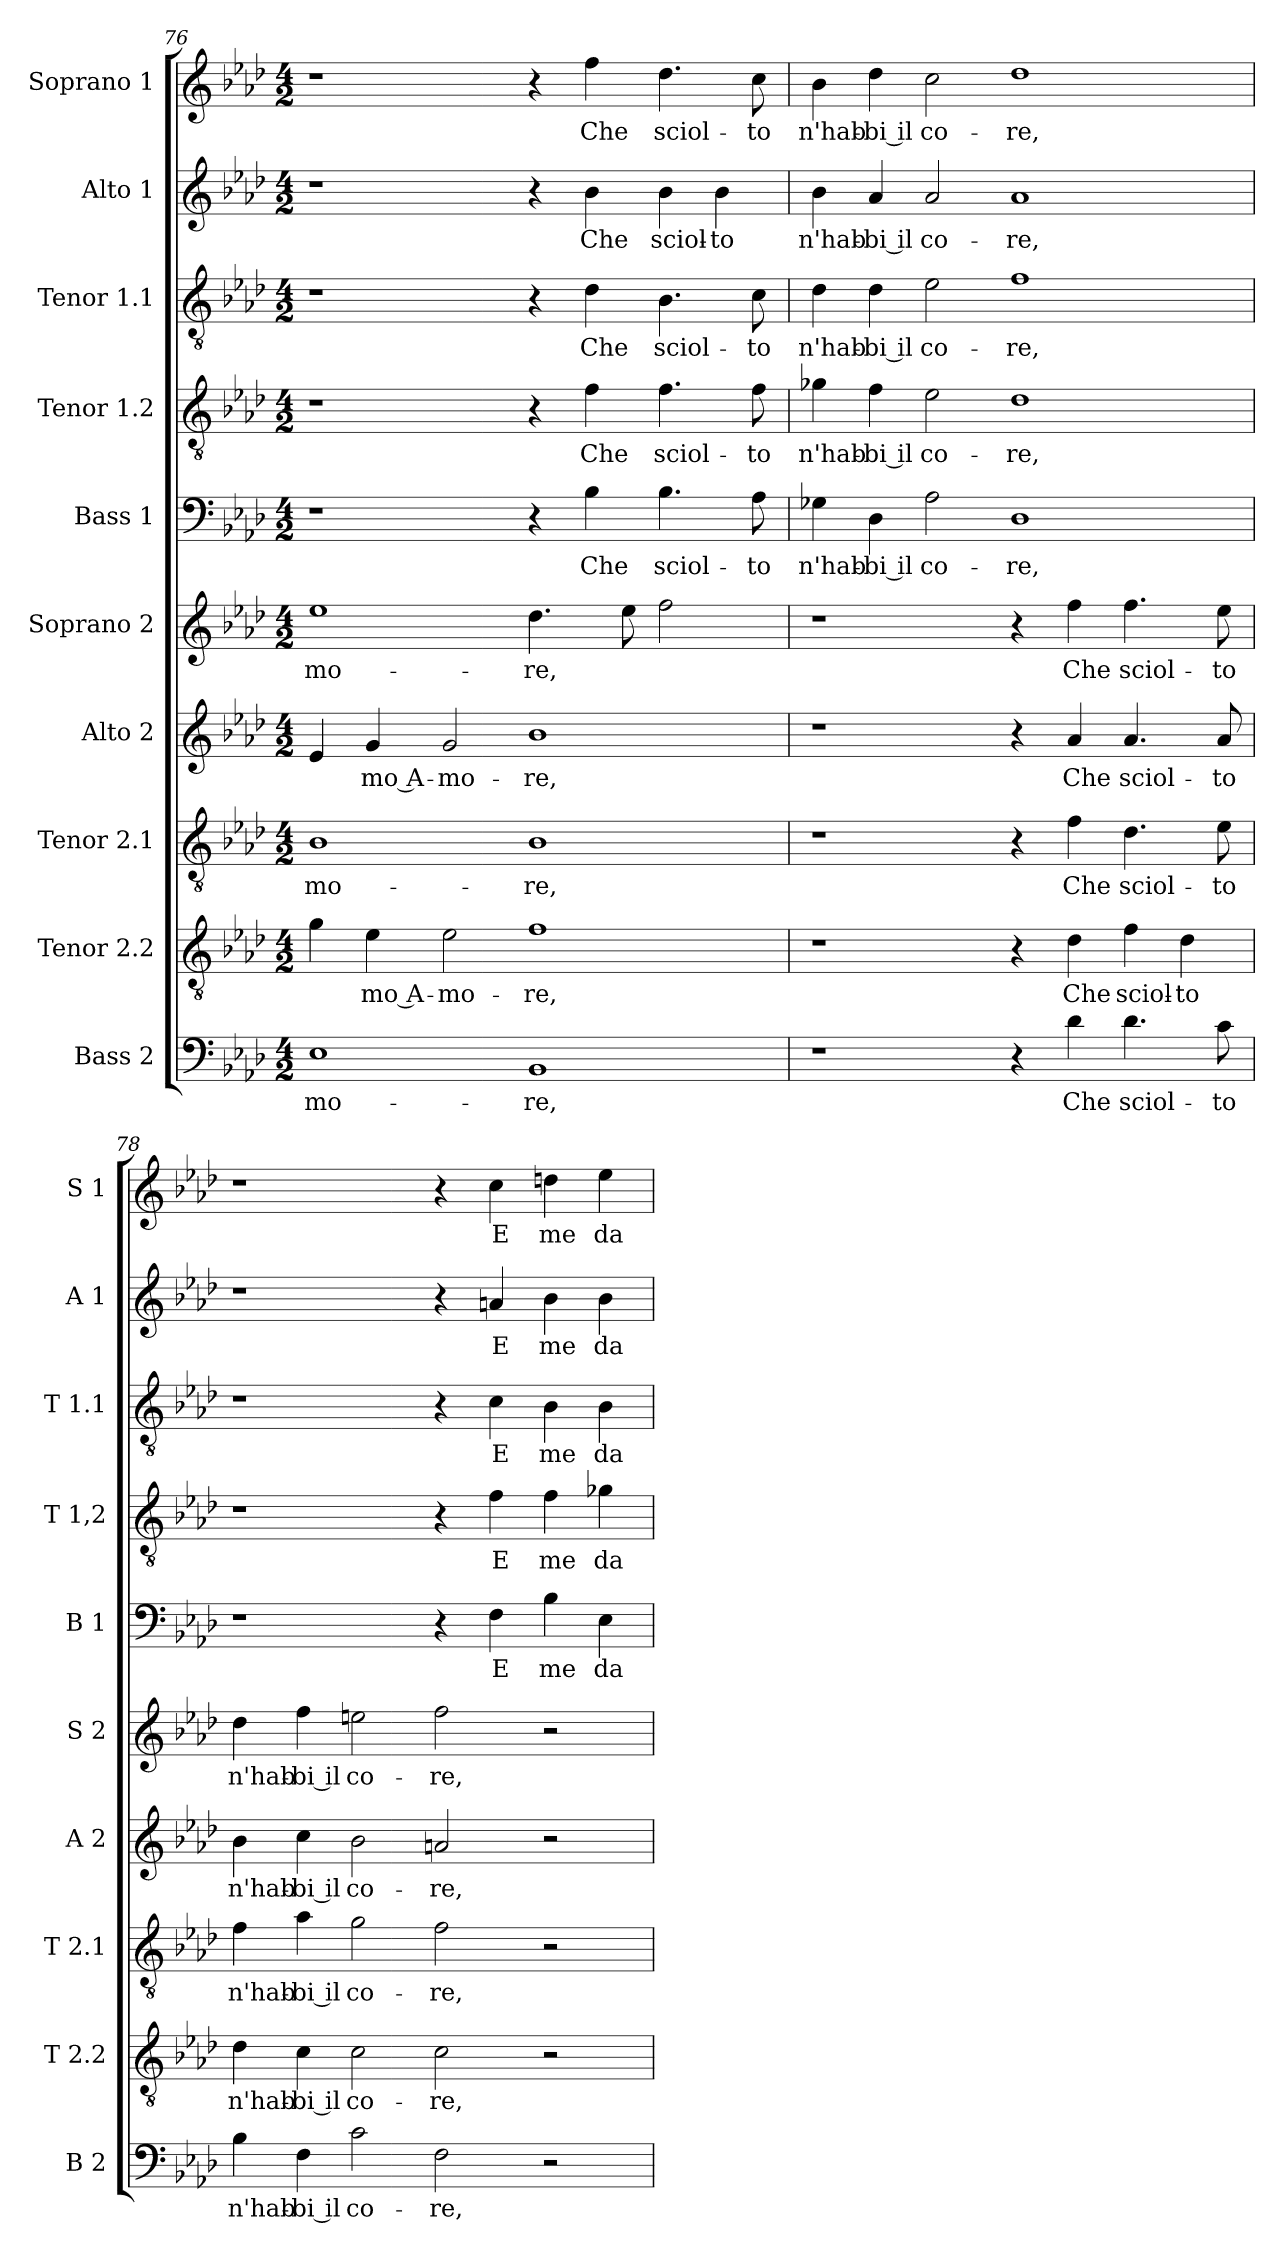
**kern	**text	**kern	**text	**kern	**text	**kern	**text	**kern	**text	**kern	**text	**kern	**text	**kern	**text	**kern	**text	**kern	**text
*part10	*part10	*part9	*part9	*part8	*part8	*part7	*part7	*part6	*part6	*part5	*part5	*part4	*part4	*part3	*part3	*part2	*part2	*part1	*part1
*staff10	*staff10	*staff9	*staff9	*staff8	*staff8	*staff7	*staff7	*staff6	*staff6	*staff5	*staff5	*staff4	*staff4	*staff3	*staff3	*staff2	*staff2	*staff1	*staff1
*I"Bass 2	*	*I"Tenor 2.2	*	*I"Tenor 2.1	*	*I"Alto 2	*	*I"Soprano 2	*	*I"Bass 1	*	*I"Tenor 1.2	*	*I"Tenor 1.1	*	*I"Alto 1	*	*I"Soprano 1	*
*I'B 2	*	*I'T 2.2	*	*I'T 2.1	*	*I'A 2	*	*I'S 2	*	*I'B 1	*	*I'T 1,2	*	*I'T 1.1	*	*I'A 1	*	*I'S 1	*
*clefF4	*	*clefGv2	*	*clefGv2	*	*clefG2	*	*clefG2	*	*clefF4	*	*clefGv2	*	*clefGv2	*	*clefG2	*	*clefG2	*
*k[b-e-a-d-]	*	*k[b-e-a-d-]	*	*k[b-e-a-d-]	*	*k[b-e-a-d-]	*	*k[b-e-a-d-]	*	*k[b-e-a-d-]	*	*k[b-e-a-d-]	*	*k[b-e-a-d-]	*	*k[b-e-a-d-]	*	*k[b-e-a-d-]	*
*A-:	*	*A-:	*	*A-:	*	*A-:	*	*A-:	*	*A-:	*	*A-:	*	*A-:	*	*A-:	*	*A-:	*
*M4/2	*	*M4/2	*	*M4/2	*	*M4/2	*	*M4/2	*	*M4/2	*	*M4/2	*	*M4/2	*	*M4/2	*	*M4/2	*
=76	=76	=76	=76	=76	=76	=76	=76	=76	=76	=76	=76	=76	=76	=76	=76	=76	=76	=76	=76
!	!LO:LY:b	!	!	!	!LO:LY:b	!	!	!	!LO:LY:b	!	!	!	!	!	!	!	!	!	!
1E-	-mo-	4g\	.	1B-	-mo-	4e-/	.	1ee-	-mo-	1r	.	1r	.	1r	.	1r	.	1r	.
!	!	!	!LO:LY:b	!	!	!	!LO:LY:b	!	!	!	!	!	!	!	!	!	!	!	!
.	.	4e-\	-mo A-	.	.	4g/	-mo A-	.	.	.	.	.	.	.	.	.	.	.	.
!	!	!	!LO:LY:b	!	!	!	!LO:LY:b	!	!	!	!	!	!	!	!	!	!	!	!
.	.	2e-\	-mo-	.	.	2g/	-mo-	.	.	.	.	.	.	.	.	.	.	.	.
!	!LO:LY:b	!	!LO:LY:b	!	!LO:LY:b	!	!LO:LY:b	!	!LO:LY:b	!	!	!	!	!	!	!	!	!	!
1BB-	-re,	1f	-re,	1B-	-re,	1b-	-re,	4.dd-\	-re,	4r	.	4r	.	4r	.	4r	.	4r	.
!	!	!	!	!	!	!	!	!	!	!	!LO:LY:b	!	!LO:LY:b	!	!LO:LY:b	!	!LO:LY:b	!	!LO:LY:b
.	.	.	.	.	.	.	.	.	.	4B-\	Che	4f\	Che	4d-\	Che	4b-\	Che	4ff\	Che
.	.	.	.	.	.	.	.	8ee-\	.	.	.	.	.	.	.	.	.	.	.
!	!	!	!	!	!	!	!	!	!	!	!LO:LY:b	!	!LO:LY:b	!	!LO:LY:b	!	!LO:LY:b	!	!LO:LY:b
.	.	.	.	.	.	.	.	2ff\	.	4.B-\	sciol-	4.f\	sciol-	4.B-\	sciol-	4b-\	sciol-	4.dd-\	sciol-
!	!	!	!	!	!	!	!	!	!	!	!	!	!	!	!	!	!LO:LY:b	!	!
.	.	.	.	.	.	.	.	.	.	.	.	.	.	.	.	4b-\	-to	.	.
!	!	!	!	!	!	!	!	!	!	!	!LO:LY:b	!	!LO:LY:b	!	!LO:LY:b	!	!	!	!LO:LY:b
.	.	.	.	.	.	.	.	.	.	8A-\	-to	8f\	-to	8c\	-to	.	.	8cc\	-to
=77	=77	=77	=77	=77	=77	=77	=77	=77	=77	=77	=77	=77	=77	=77	=77	=77	=77	=77	=77
!	!	!	!	!	!	!	!	!	!	!	!LO:LY:b	!	!LO:LY:b	!	!LO:LY:b	!	!LO:LY:b	!	!LO:LY:b
1r	.	1r	.	1r	.	1r	.	1r	.	4G-X\	n'hab-	4g-X\	n'hab-	4d-\	n'hab-	4b-\	n'hab-	4b-\	n'hab-
!	!	!	!	!	!	!	!	!	!	!	!LO:LY:b	!	!LO:LY:b	!	!LO:LY:b	!	!LO:LY:b	!	!LO:LY:b
.	.	.	.	.	.	.	.	.	.	4D-\	-bi il	4f\	-bi il	4d-\	-bi il	4a-/	-bi il	4dd-\	-bi il
!	!	!	!	!	!	!	!	!	!	!	!LO:LY:b	!	!LO:LY:b	!	!LO:LY:b	!	!LO:LY:b	!	!LO:LY:b
.	.	.	.	.	.	.	.	.	.	2A-\	co-	2e-\	co-	2e-\	co-	2a-/	co-	2cc\	co-
!	!	!	!	!	!	!	!	!	!	!	!LO:LY:b	!	!LO:LY:b	!	!LO:LY:b	!	!LO:LY:b	!	!LO:LY:b
4r	.	4r	.	4r	.	4r	.	4r	.	1D-	-re,	1d-	-re,	1f	-re,	1a-	-re,	1dd-	-re,
!	!LO:LY:b	!	!LO:LY:b	!	!LO:LY:b	!	!LO:LY:b	!	!LO:LY:b	!	!	!	!	!	!	!	!	!	!
4d-\	Che	4d-\	Che	4f\	Che	4a-/	Che	4ff\	Che	.	.	.	.	.	.	.	.	.	.
!	!LO:LY:b	!	!LO:LY:b	!	!LO:LY:b	!	!LO:LY:b	!	!LO:LY:b	!	!	!	!	!	!	!	!	!	!
4.d-\	sciol-	4f\	sciol-	4.d-\	sciol-	4.a-/	sciol-	4.ff\	sciol-	.	.	.	.	.	.	.	.	.	.
!	!	!	!LO:LY:b	!	!	!	!	!	!	!	!	!	!	!	!	!	!	!	!
.	.	4d-\	-to	.	.	.	.	.	.	.	.	.	.	.	.	.	.	.	.
!	!LO:LY:b	!	!	!	!LO:LY:b	!	!LO:LY:b	!	!LO:LY:b	!	!	!	!	!	!	!	!	!	!
8c\	-to	.	.	8e-\	-to	8a-/	-to	8ee-\	-to	.	.	.	.	.	.	.	.	.	.
=78	=78	=78	=78	=78	=78	=78	=78	=78	=78	=78	=78	=78	=78	=78	=78	=78	=78	=78	=78
!	!LO:LY:b	!	!LO:LY:b	!	!LO:LY:b	!	!LO:LY:b	!	!LO:LY:b	!	!	!	!	!	!	!	!	!	!
4B-\	n'hab-	4d-\	n'hab-	4f\	n'hab-	4b-\	n'hab-	4dd-\	n'hab-	1r	.	1r	.	1r	.	1r	.	1r	.
!	!LO:LY:b	!	!LO:LY:b	!	!LO:LY:b	!	!LO:LY:b	!	!LO:LY:b	!	!	!	!	!	!	!	!	!	!
4F\	-bi il	4c\	-bi il	4a-\	-bi il	4cc\	-bi il	4ff\	-bi il	.	.	.	.	.	.	.	.	.	.
!	!LO:LY:b	!	!LO:LY:b	!	!LO:LY:b	!	!LO:LY:b	!	!LO:LY:b	!	!	!	!	!	!	!	!	!	!
2c\	co-	2c\	co-	2g\	co-	2b-\	co-	2een\	co-	.	.	.	.	.	.	.	.	.	.
!	!LO:LY:b	!	!LO:LY:b	!	!LO:LY:b	!	!LO:LY:b	!	!LO:LY:b	!	!	!	!	!	!	!	!	!	!
2F\	-re,	2c\	-re,	2f\	-re,	2an/	-re,	2ff\	-re,	4r	.	4r	.	4r	.	4r	.	4r	.
!	!	!	!	!	!	!	!	!	!	!	!LO:LY:b	!	!LO:LY:b	!	!LO:LY:b	!	!LO:LY:b	!	!LO:LY:b
.	.	.	.	.	.	.	.	.	.	4F\	E	4f\	E	4c\	E	4an/	E	4cc\	E
!	!	!	!	!	!	!	!	!	!	!	!LO:LY:b	!	!LO:LY:b	!	!LO:LY:b	!	!LO:LY:b	!	!LO:LY:b
2r	.	2r	.	2r	.	2r	.	2r	.	4B-\	me	4f\	me	4B-\	me	4b-\	me	4ddn\	me
!	!	!	!	!	!	!	!	!	!	!	!LO:LY:b	!	!LO:LY:b	!	!LO:LY:b	!	!LO:LY:b	!	!LO:LY:b
.	.	.	.	.	.	.	.	.	.	4E-\	da	4g-X\	da	4B-\	da	4b-\	da	4ee-\	da
=	=	=	=	=	=	=	=	=	=	=	=	=	=	=	=	=	=	=	=
*-	*-	*-	*-	*-	*-	*-	*-	*-	*-	*-	*-	*-	*-	*-	*-	*-	*-	*-	*-
